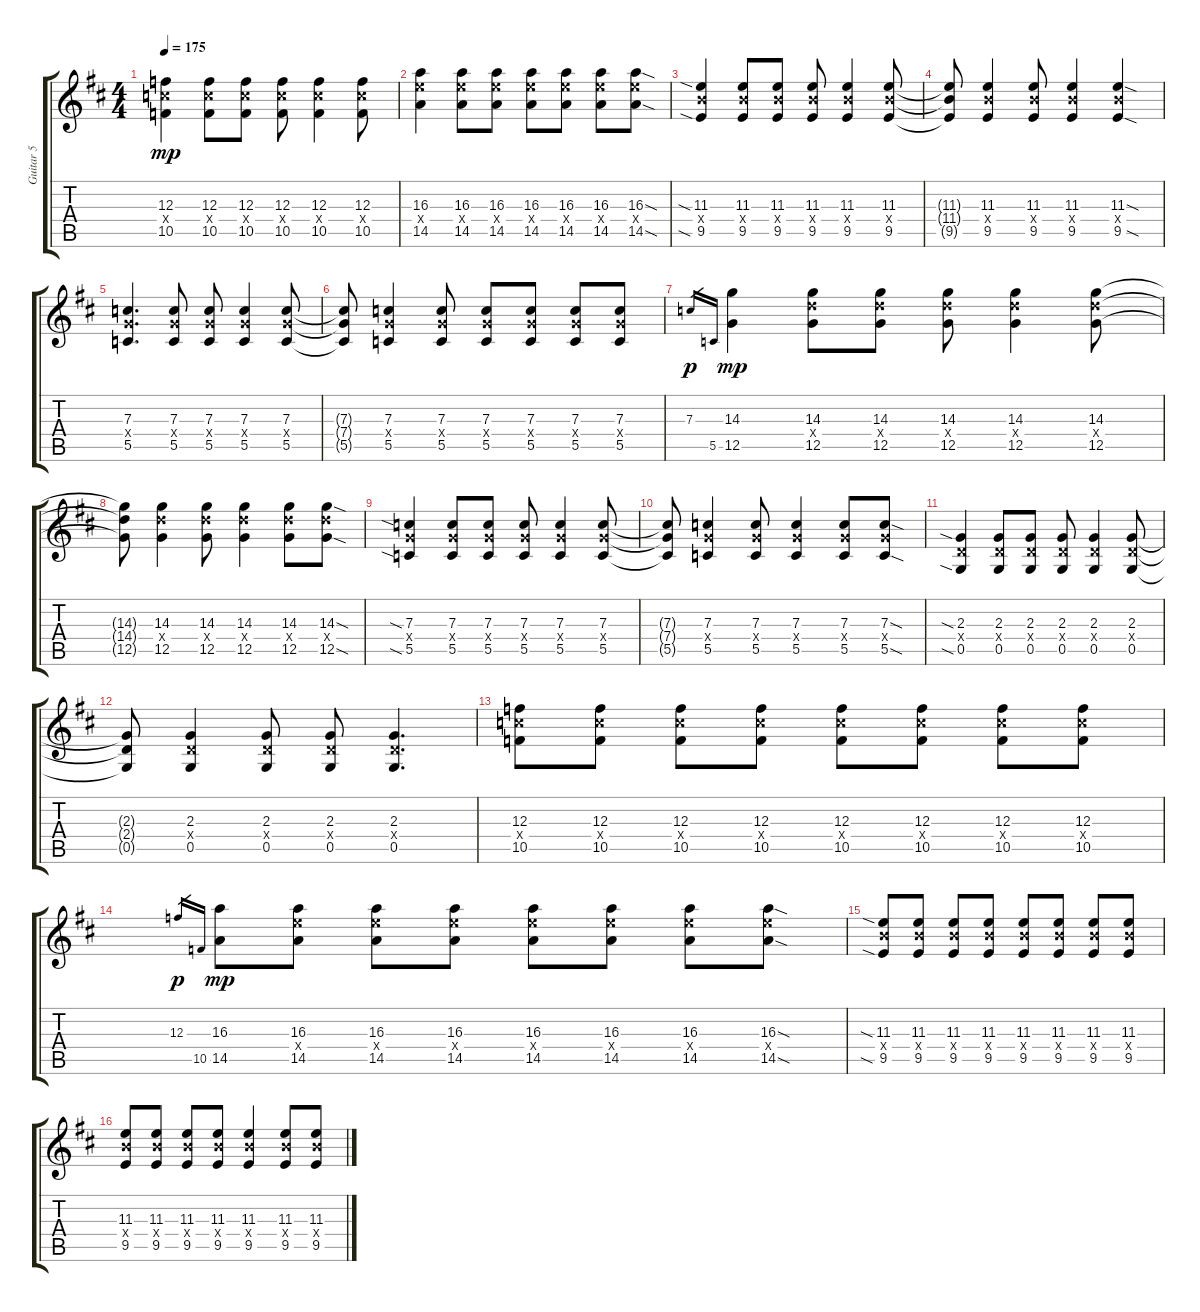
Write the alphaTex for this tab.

\track ("Guitar 5" "Guitar 5") {instrument electricguitarclean}
\staff {score tabs}
\tuning (D4 A3 F3 C3 G2 C2) {hide}
\ts (4 4)
\tempo 175
\clef g2
\ks d
(12.3 12.4{x} 10.5).4{dy mp} (12.3 12.4{x} 10.5).8 (12.3 12.4{x} 10.5).8 (12.3 12.4{x} 10.5).8 (12.3 12.4{x} 10.5).4 (12.3 12.4{x} 10.5).8 |
(16.3 16.4{x} 14.5).4 (16.3 16.4{x} 14.5).8 (16.3 16.4{x} 14.5).8 (16.3 16.4{x} 14.5).8 (16.3 16.4{x} 14.5).8 (16.3 16.4{x} 14.5).8 (16.3{sod} 16.4{x} 14.5{sod}).8 |
(11.3{sia} 11.4{x} 9.5{sia}).4 (11.3 11.4{x} 9.5).8 (11.3 11.4{x} 9.5).8 (11.3 11.4{x} 9.5).8 (11.3 11.4{x} 9.5).4 (11.3 11.4{x} 9.5).8 |
(11.3{t} 11.4{t} 9.5{t}).8 (11.3 11.4{x} 9.5).4 (11.3 11.4{x} 9.5).8 (11.3 11.4{x} 9.5).4 (11.3{sod} 11.4{x} 9.5{sod}).4 |
(7.3 7.4{x} 5.5).4{d} (7.3 7.4{x} 5.5).8 (7.3 7.4{x} 5.5).8 (7.3 7.4{x} 5.5).4 (7.3 7.4{x} 5.5).8 |
(7.3{t} 7.4{t} 5.5{t}).8 (7.3 7.4{x} 5.5).4 (7.3 7.4{x} 5.5).8 (7.3 7.4{x} 5.5).8 (7.3 7.4{x} 5.5).8 (7.3 7.4{x} 5.5).8 (7.3 7.4{x} 5.5).8 |
7.3.16{gr dy p} 5.5.16{gr} (14.3 12.5).4{dy mp} (14.3 14.4{x} 12.5).8 (14.3 14.4{x} 12.5).8 (14.3 14.4{x} 12.5).8 (14.3 14.4{x} 12.5).4 (14.3 14.4{x} 12.5).8 |
(14.3{t} 14.4{t} 12.5{t}).8 (14.3 14.4{x} 12.5).4 (14.3 14.4{x} 12.5).8 (14.3 14.4{x} 12.5).4 (14.3 14.4{x} 12.5).8 (14.3{sod} 14.4{x} 12.5{sod}).8 |
(7.3{sia} 7.4{x} 5.5{sia}).4 (7.3 7.4{x} 5.5).8 (7.3 7.4{x} 5.5).8 (7.3 7.4{x} 5.5).8 (7.3 7.4{x} 5.5).4 (7.3 7.4{x} 5.5).8 |
(7.3{t} 7.4{t} 5.5{t}).8 (7.3 7.4{x} 5.5).4 (7.3 7.4{x} 5.5).8 (7.3 7.4{x} 5.5).4 (7.3 7.4{x} 5.5).8 (7.3{sod} 7.4{x} 5.5{sod}).8 |
(2.3{sia} 2.4{x} 0.5{sia}).4 (2.3 2.4{x} 0.5).8 (2.3 2.4{x} 0.5).8 (2.3 2.4{x} 0.5).8 (2.3 2.4{x} 0.5).4 (2.3 2.4{x} 0.5).8 |
(2.3{t} 2.4{t} 0.5{t}).8 (2.3 2.4{x} 0.5).4 (2.3 2.4{x} 0.5).8 (2.3 2.4{x} 0.5).8 (2.3 2.4{x} 0.5).4{d} |
(12.3 12.4{x} 10.5).8 (12.3 12.4{x} 10.5).8 (12.3 12.4{x} 10.5).8 (12.3 12.4{x} 10.5).8 (12.3 12.4{x} 10.5).8 (12.3 12.4{x} 10.5).8 (12.3 12.4{x} 10.5).8 (12.3 12.4{x} 10.5).8 |
12.3.16{gr dy p} 10.5.16{gr} (16.3 14.5).8{dy mp} (16.3 16.4{x} 14.5).8 (16.3 16.4{x} 14.5).8 (16.3 16.4{x} 14.5).8 (16.3 16.4{x} 14.5).8 (16.3 16.4{x} 14.5).8 (16.3 16.4{x} 14.5).8 (16.3{sod} 16.4{x} 14.5{sod}).8 |
(11.3{sia} 11.4{x} 9.5{sia}).8 (11.3 11.4{x} 9.5).8 (11.3 11.4{x} 9.5).8 (11.3 11.4{x} 9.5).8 (11.3 11.4{x} 9.5).8 (11.3 11.4{x} 9.5).8 (11.3 11.4{x} 9.5).8 (11.3 11.4{x} 9.5).8 |
(11.3 11.4{x} 9.5).8 (11.3 11.4{x} 9.5).8 (11.3 11.4{x} 9.5).8 (11.3 11.4{x} 9.5).8 (11.3 11.4{x} 9.5).4 (11.3 11.4{x} 9.5).8 (11.3 11.4{x} 9.5).8
